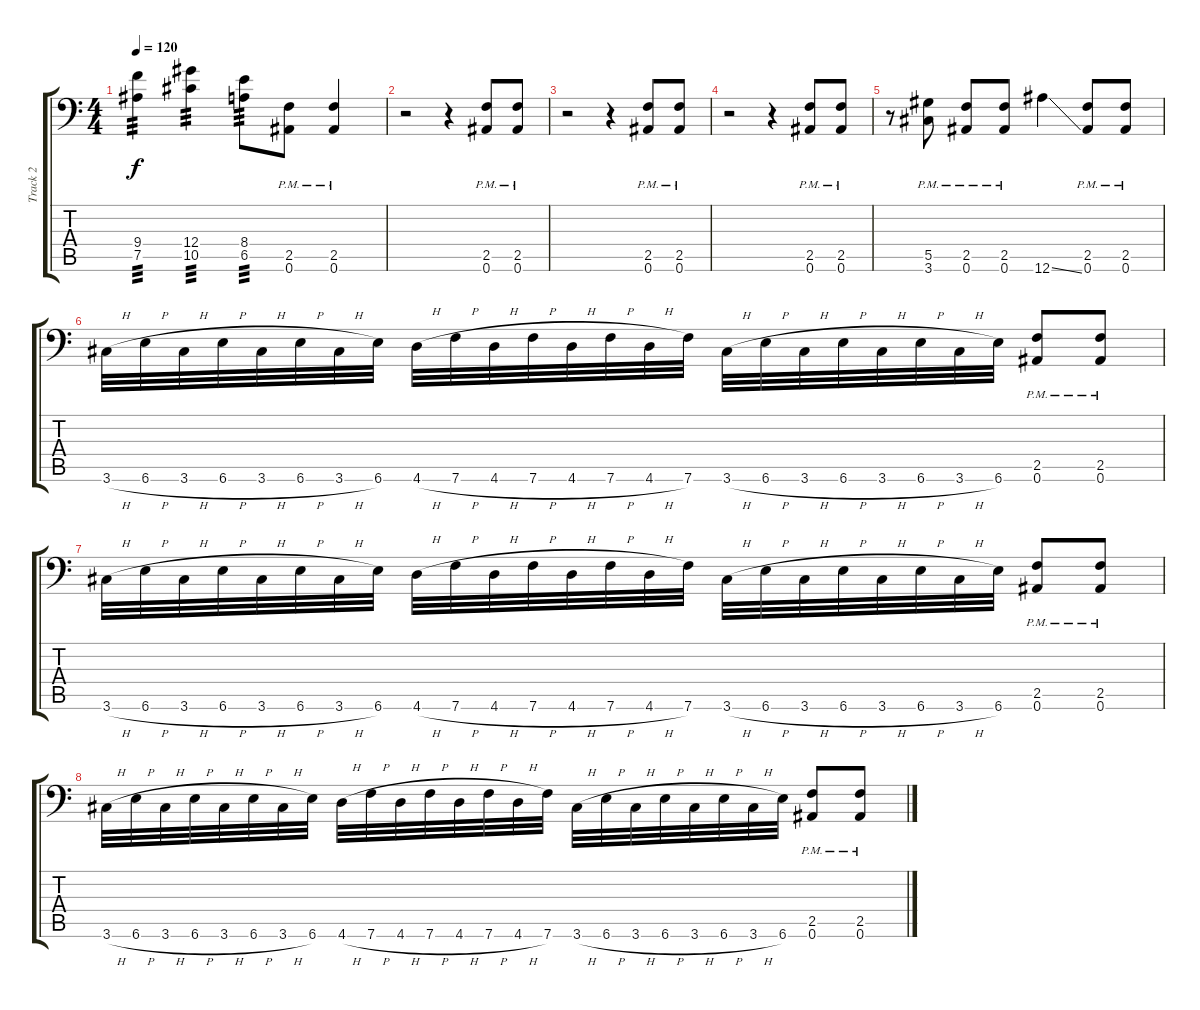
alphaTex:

\track ("Track 2" "Track 2") {instrument distortionguitar}
\staff {score tabs}
\tuning (Bb3 F3 Db3 Ab2 Eb2 Bb1) {hide}
\ts (4 4)
\tempo 120
\clef f4
\ks c
(9.4 7.5).4{tp 3 dy f} (12.4 10.5).4{tp 3} (8.4 6.5).8{tp 3} (2.5{pm} 0.6).8 (2.5{pm} 0.6).4 |
r.2 r.4 (2.5 0.6{pm}).8 (2.5 0.6{pm}).8 |
r.2 r.4 (2.5 0.6{pm}).8 (2.5 0.6{pm}).8 |
r.2 r.4 (2.5 0.6{pm}).8 (2.5 0.6{pm}).8 |
r.8 (5.5{pm} 3.6).8 (2.5{pm} 0.6).8 (2.5{pm} 0.6).8 12.6{ss}.4 (2.5{pm} 0.6).8 (2.5{pm} 0.6).8 |
3.6{h}.32 6.6{h}.32 3.6{h}.32 6.6{h}.32 3.6{h}.32 6.6{h}.32 3.6{h}.32 6.6.32 4.6{h}.32 7.6{h}.32 4.6{h}.32 7.6{h}.32 4.6{h}.32 7.6{h}.32 4.6{h}.32 7.6.32 3.6{h}.32 6.6{h}.32 3.6{h}.32 6.6{h}.32 3.6{h}.32 6.6{h}.32 3.6{h}.32 6.6.32 (2.5{pm} 0.6).8 (2.5{pm} 0.6).8 |
3.6{h}.32 6.6{h}.32 3.6{h}.32 6.6{h}.32 3.6{h}.32 6.6{h}.32 3.6{h}.32 6.6.32 4.6{h}.32 7.6{h}.32 4.6{h}.32 7.6{h}.32 4.6{h}.32 7.6{h}.32 4.6{h}.32 7.6.32 3.6{h}.32 6.6{h}.32 3.6{h}.32 6.6{h}.32 3.6{h}.32 6.6{h}.32 3.6{h}.32 6.6.32 (2.5{pm} 0.6).8 (2.5{pm} 0.6).8 |
3.6{h}.32 6.6{h}.32 3.6{h}.32 6.6{h}.32 3.6{h}.32 6.6{h}.32 3.6{h}.32 6.6.32 4.6{h}.32 7.6{h}.32 4.6{h}.32 7.6{h}.32 4.6{h}.32 7.6{h}.32 4.6{h}.32 7.6.32 3.6{h}.32 6.6{h}.32 3.6{h}.32 6.6{h}.32 3.6{h}.32 6.6{h}.32 3.6{h}.32 6.6.32 (2.5{pm} 0.6).8 (2.5{pm} 0.6).8
